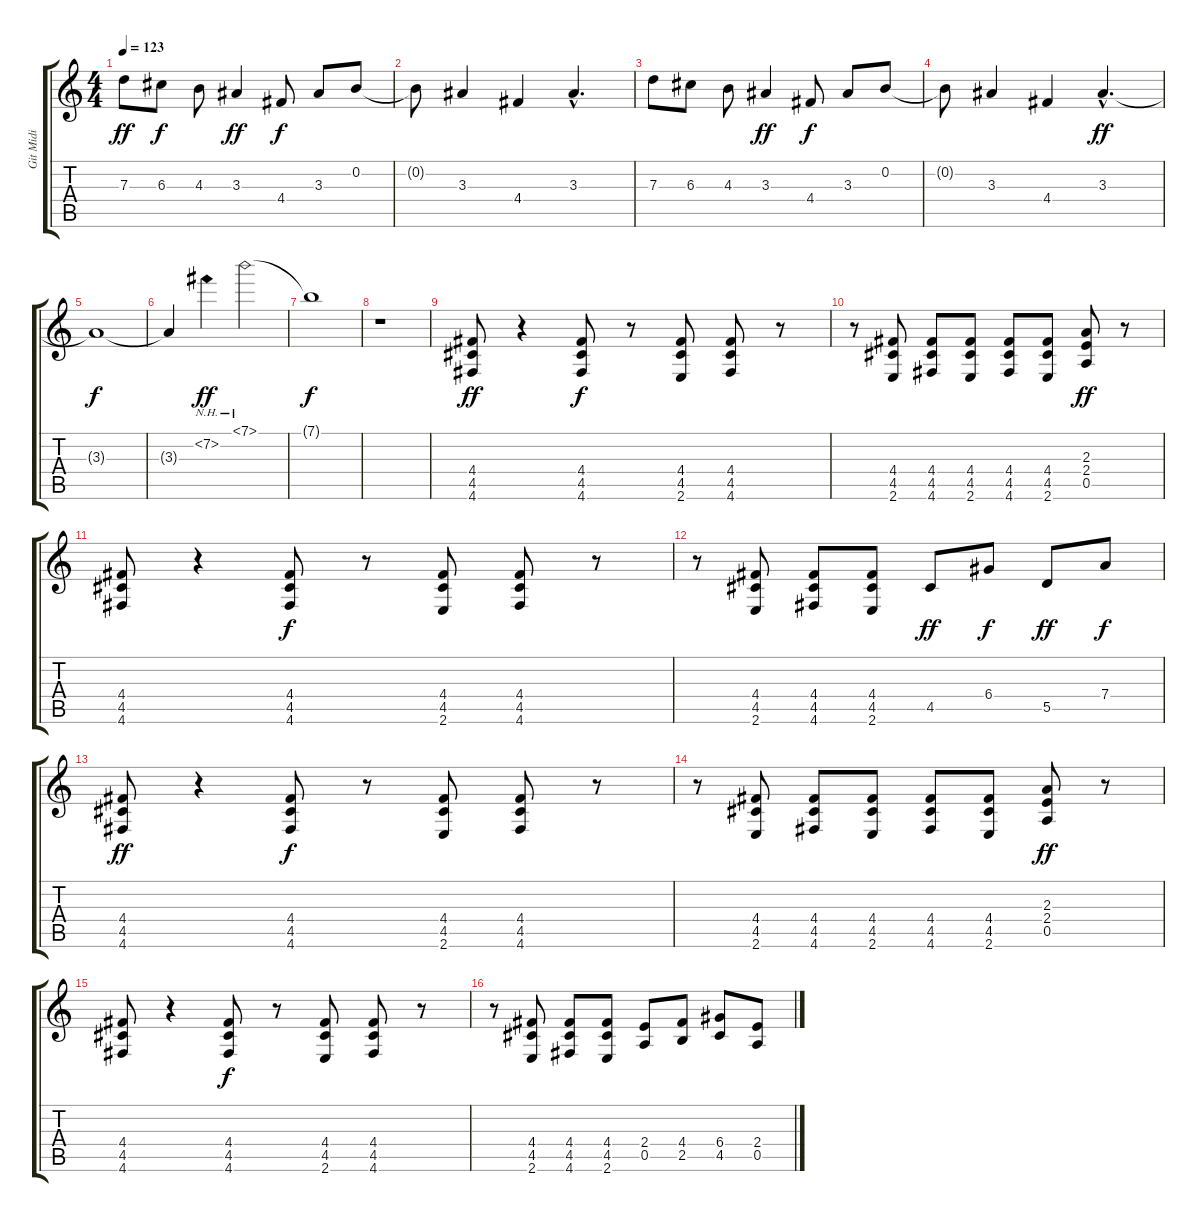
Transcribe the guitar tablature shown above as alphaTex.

\track ("Git Midi" "Git Midi") {instrument electricguitarclean}
\staff {score tabs}
\tuning (E4 B3 G3 D3 A2 D2) {hide}
\ts (4 4)
\tempo 123
\clef g2
\ks c
7.3.8{dy ff instrument electricguitarclean} 6.3.8{dy f} 4.3.8 3.3.4{dy ff} 4.4.8{dy f} 3.3.8 0.2.8 |
0.2{t}.8 3.3.4 4.4.4 3.3{hac}.4{d} |
7.3.8 6.3.8 4.3.8 3.3.4{dy ff} 4.4.8{dy f} 3.3.8 0.2.8 |
0.2{t}.8 3.3.4 4.4.4 3.3{hac}.4{d dy ff} |
3.3{t}.1{dy f} |
3.3{t}.4 7.2{nh}.4{dy ff} 7.1{nh}.2 |
7.1{t}.1{dy f} |
r.1 |
(4.4 4.5 4.6).8{dy ff} r.4 (4.4 4.5 4.6).8{dy f} r.8 (4.4 4.5 2.6).8 (4.4 4.5 4.6).8 r.8 |
r.8 (4.4 4.5 2.6).8 (4.4 4.5 4.6).8 (4.4 4.5 2.6).8 (4.4 4.5 4.6).8 (4.4 4.5 2.6).8 (2.3 2.4 0.5).8{dy ff} r.8 |
(4.4 4.5 4.6).8 r.4 (4.4 4.5 4.6).8{dy f} r.8 (4.4 4.5 2.6).8 (4.4 4.5 4.6).8 r.8 |
r.8 (4.4 4.5 2.6).8 (4.4 4.5 4.6).8 (4.4 4.5 2.6).8 4.5.8{dy ff} 6.4.8{dy f} 5.5.8{dy ff} 7.4.8{dy f} |
(4.4 4.5 4.6).8{dy ff} r.4 (4.4 4.5 4.6).8{dy f} r.8 (4.4 4.5 2.6).8 (4.4 4.5 4.6).8 r.8 |
r.8 (4.4 4.5 2.6).8 (4.4 4.5 4.6).8 (4.4 4.5 2.6).8 (4.4 4.5 4.6).8 (4.4 4.5 2.6).8 (2.3 2.4 0.5).8{dy ff} r.8 |
(4.4 4.5 4.6).8 r.4 (4.4 4.5 4.6).8{dy f} r.8 (4.4 4.5 2.6).8 (4.4 4.5 4.6).8 r.8 |
r.8 (4.4 4.5 2.6).8 (4.4 4.5 4.6).8 (4.4 4.5 2.6).8 (2.4 0.5).8 (4.4 2.5).8 (6.4 4.5).8 (2.4 0.5).8
